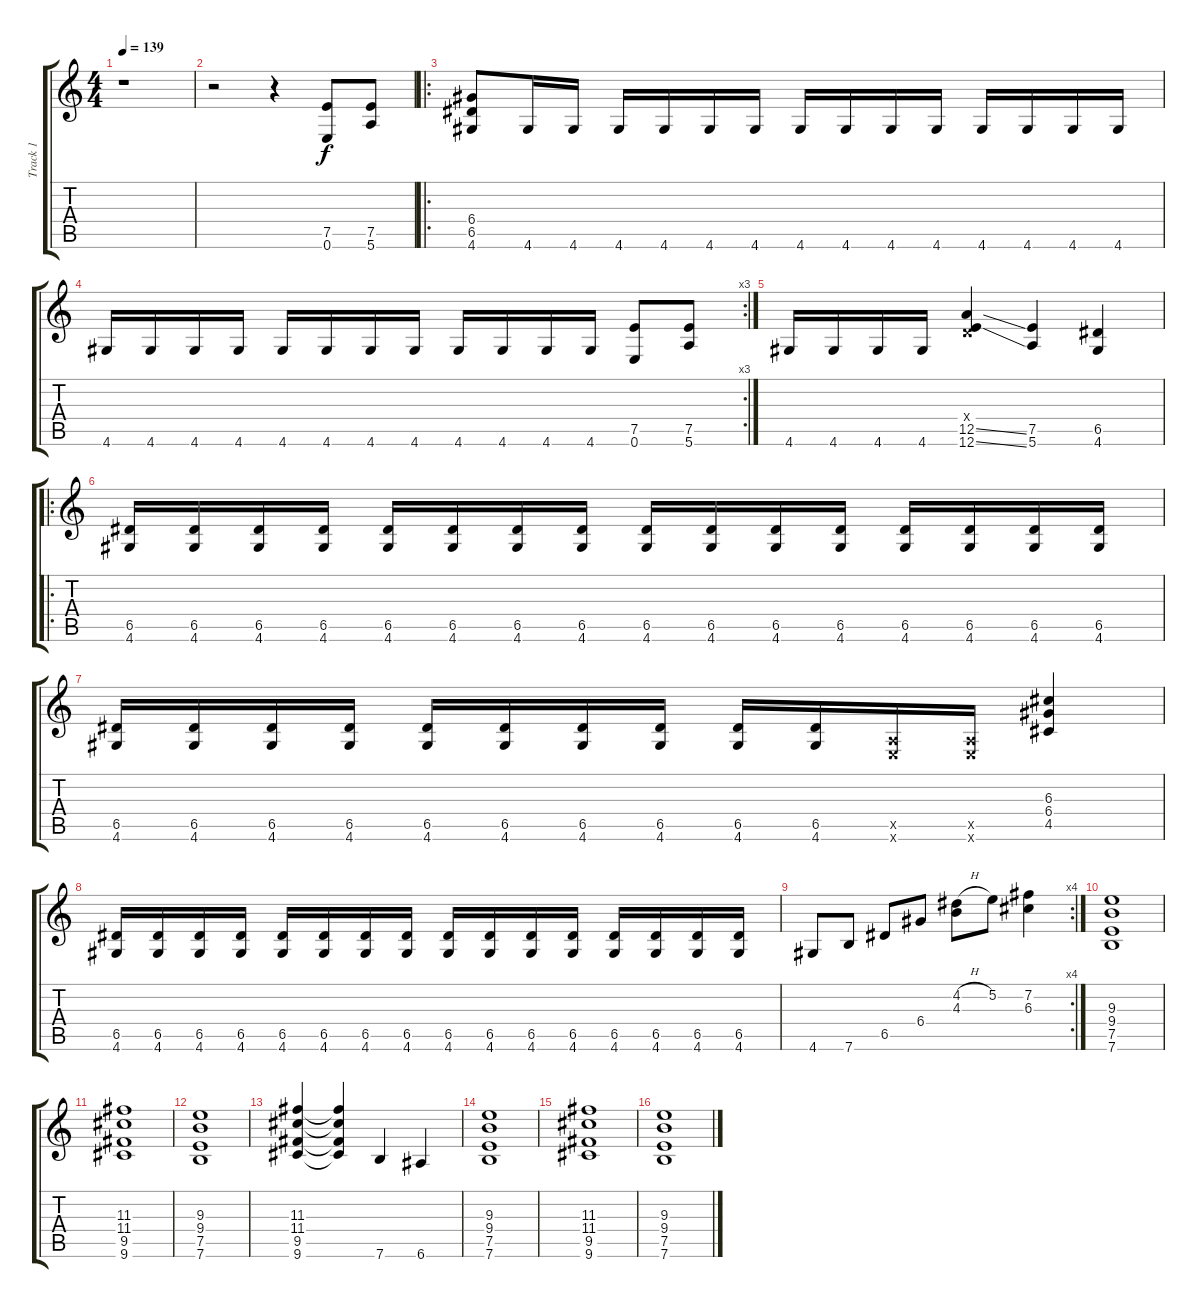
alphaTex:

\track ("Track 1" "Track 1") {instrument distortionguitar}
\staff {score tabs}
\tuning (E4 B3 G3 D3 A2 E2) {hide}
\ts (4 4)
\tempo 139
\clef g2
\ks c
r.1{dy f instrument distortionguitar} |
r.2 r.4 (7.5 0.6).8 (7.5 5.6).8 |
\ro
(6.4 6.5 4.6).8 4.6.16 4.6.16 4.6.16 4.6.16 4.6.16 4.6.16 4.6.16 4.6.16 4.6.16 4.6.16 4.6.16 4.6.16 4.6.16 4.6.16 |
\rc 3
4.6.16 4.6.16 4.6.16 4.6.16 4.6.16 4.6.16 4.6.16 4.6.16 4.6.16 4.6.16 4.6.16 4.6.16 (7.5 0.6).8 (7.5 5.6).8 |
4.6.16 4.6.16 4.6.16 4.6.16 (0.4{x} 12.5{ss} 12.6{ss}).4 (7.5 5.6).4 (6.5 4.6).4 |
\ro
(6.5 4.6).16 (6.5 4.6).16 (6.5 4.6).16 (6.5 4.6).16 (6.5 4.6).16 (6.5 4.6).16 (6.5 4.6).16 (6.5 4.6).16 (6.5 4.6).16 (6.5 4.6).16 (6.5 4.6).16 (6.5 4.6).16 (6.5 4.6).16 (6.5 4.6).16 (6.5 4.6).16 (6.5 4.6).16 |
(6.5 4.6).16 (6.5 4.6).16 (6.5 4.6).16 (6.5 4.6).16 (6.5 4.6).16 (6.5 4.6).16 (6.5 4.6).16 (6.5 4.6).16 (6.5 4.6).16 (6.5 4.6).16 (0.5{x} 0.6{x}).16 (0.5{x} 0.6{x}).16 (6.3 6.4 4.5).4 |
(6.5 4.6).16 (6.5 4.6).16 (6.5 4.6).16 (6.5 4.6).16 (6.5 4.6).16 (6.5 4.6).16 (6.5 4.6).16 (6.5 4.6).16 (6.5 4.6).16 (6.5 4.6).16 (6.5 4.6).16 (6.5 4.6).16 (6.5 4.6).16 (6.5 4.6).16 (6.5 4.6).16 (6.5 4.6).16 |
\rc 4
4.6.8 7.6.8 6.5.8 6.4.8 (4.2{h} 4.3).8 5.2.8 (7.2 6.3).4 |
(9.3 9.4 7.5 7.6).1 |
(11.3 11.4 9.5 9.6).1 |
(9.3 9.4 7.5 7.6).1 |
(11.3 11.4 9.5 9.6).4 (11.3{t} 11.4{t} 9.5{t} 9.6{t}).4 7.6.4 6.6.4 |
(9.3 9.4 7.5 7.6).1 |
(11.3 11.4 9.5 9.6).1 |
(9.3 9.4 7.5 7.6).1
